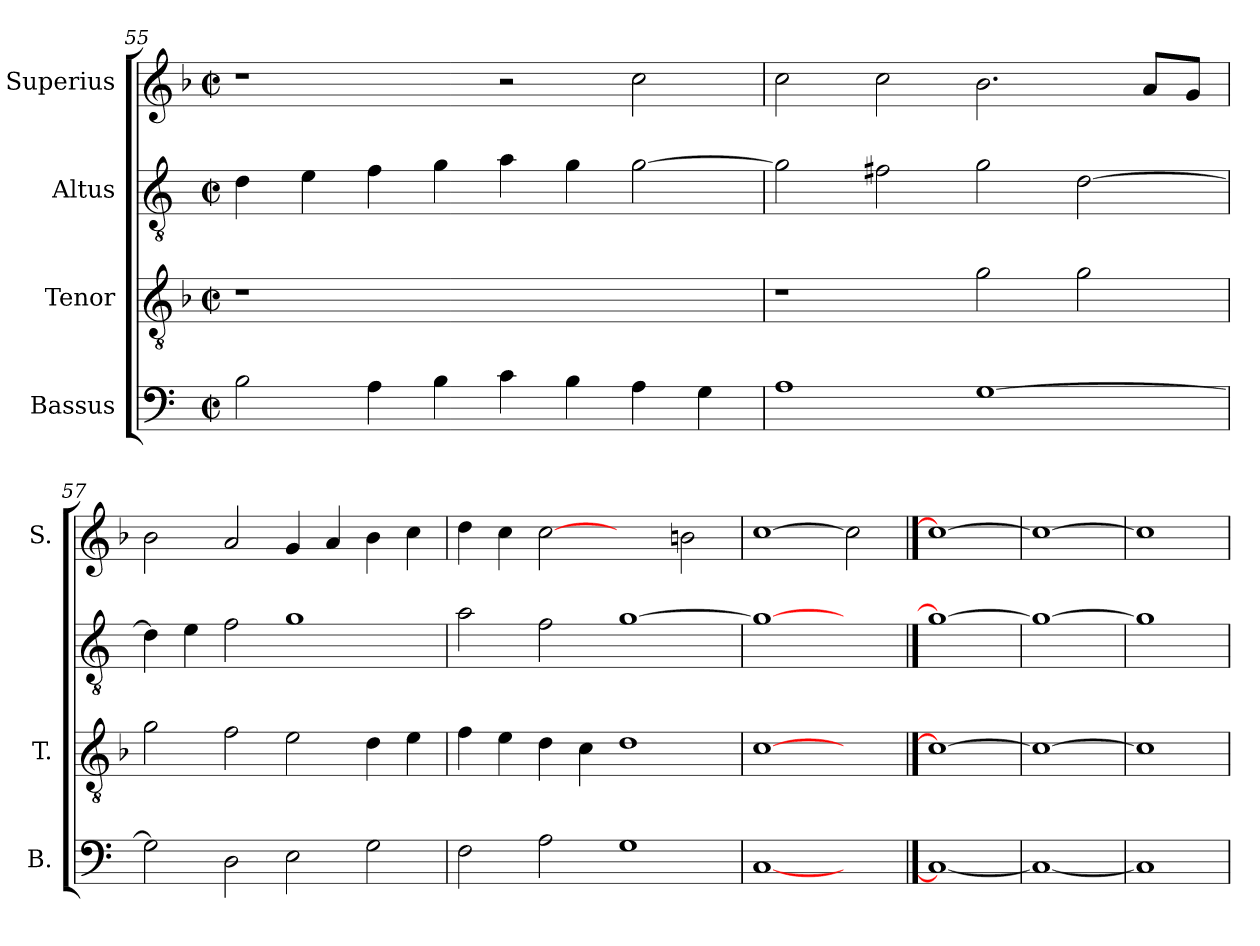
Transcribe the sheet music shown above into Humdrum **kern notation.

**kern	**kern	**kern	**kern
*part4	*part3	*part2	*part1
*staff4	*staff3	*staff2	*staff1
*I"Bassus	*I"Tenor	*I"Altus	*I"Superius
*I'B.	*I'T.	*	*I'S.
!!LO:LB:g=z
*clefF4	*clefGv2	*clefGv2	*clefG2
*	*ITrd7c12	*ITrd7c12	*
*k[]	*k[b-]	*k[]	*k[b-]
*C:	*F:	*C:	*F:
*M2/2	*M2/2	*M2/2	*M2/2
*met(c|)	*met(c|)	*met(c|)	*met(c|)
=55	=55	=55	=55
!	!LO:N:vis=1	!	!
2Bi\	1r	4Di\	1r
.	.	4Ei\	.
4Ai\	.	4Fi\	.
4Bi\	.	4Gi\	.
4ci\	1ryy	4Ai\	2r
4Bi\	.	4Gi\	.
4Ai\	.	[>2Gi\	2cci\
4Gi\	.	.	.
=56	=56	=56	=56
1Ai	1r	2Gi\]	2cci\
.	.	2F#Xi\	2cci\
[>1Gi	2Gi\	2Gi\	2.b-i\
.	2Gi\	[>2Di\	.
.	.	.	8ai/L
.	.	.	8gi/J
!!LO:LB:g=z
=57	=57	=57	=57
2Gi\]	2Gi\	4Di\]	2b-i\
.	.	4Ei\	.
2Di\	2Fi\	2Fi\	2ai/
2Ei\	2Ei\	1Gi	4gi/
.	.	.	4ai/
2Gi\	4Di\	.	4b-i\
.	4Ei\	.	4cci\
=58	=58	=58	=58
2Fi\	4Fi\	2Ai\	4ddi\
.	4Ei\	.	4cci\
2Ai\	4Di\	2Fi\	[2cci
.	4Ci\	.	.
1Gi	1Di	[>1Gi	2ryy
.	.	.	2bni\
=59	=59	=59	=59
[1Ci	[1Ci	1Gi_>	[1cci
2ryy	2ryy	2ryy	2cci]
==60	==60	==60	==60
1Ci_	1Ci_	1Gi_	1cci_
=61	=61	=61	=61
1Ci_	1Ci_	1Gi_	1cci_
=62	=62	=62	=62
1Ci]	1Ci]	1Gi]	1cci]
=	=	=	=
*-	*-	*-	*-
